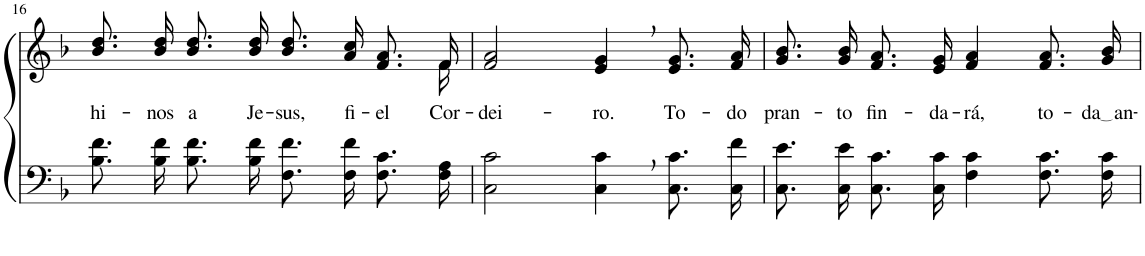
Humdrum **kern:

**kern	**kern	**text
*part2	*part1	*part1
*staff2	*staff1	*staff1
*I"Parte III e IV	*I"Parte I e II	*
!!LO:PB:g=z
*clefF4	*clefG2	*
*Trd2c3	*Trd2c3	*
*k[b-]	*k[b-]	*
*M4/4	*M4/4	*
=16	=16	=16
!	!	!LO:LY:b
*	*^	*
8.B-\ 8.f\L	8.b-\ 8.dd\L	2...ryy	hi-
!	!	!	!LO:LY:b
16B-\ 16f\Jk	16b-\ 16dd\Jk	.	-nos
!	!	!	!LO:LY:b
8.B-\ 8.f\L	8.b-\ 8.dd\L	.	a
!	!	!	!LO:LY:b
16B-\ 16f\Jk	16b-\ 16dd\Jk	.	Je-
!	!	!	!LO:LY:b
8.F\ 8.f\L	8.b-\ 8.dd\L	.	-sus,
!	!	!	!LO:LY:b
16F\ 16f\Jk	16a\ 16cc\Jk	.	fi-
!	!	!	!LO:LY:b
8.F\ 8.c\L	8.f/ 8.a/L	.	-el
!	!	!	!LO:LY:b
16F\ 16A\Jk	16f/Jk	16f\	Cor-
=17	=17	=17	=17
!	!	!	!LO:LY:b
*	*v	*v	*
2C\ 2c\	2f/ 2a/	-dei-
!	!	!LO:LY:b
4C\, 4c\,	4e/, 4g/,	-ro.
!	!	!LO:LY:b
8.C\ 8.c\L	8.e/ 8.g/L	To-
!	!	!LO:LY:b
16C\ 16f\Jk	16f/ 16a/Jk	-do
=18	=18	=18
!	!	!LO:LY:b
8.C\ 8.e\L	8.g/ 8.b-/L	pran-
!	!	!LO:LY:b
16C\ 16e\Jk	16g/ 16b-/Jk	-to
!	!	!LO:LY:b
8.C\ 8.c\L	8.f/ 8.a/L	fin-
!	!	!LO:LY:b
16C\ 16c\Jk	16e/ 16g/Jk	-da-
!	!	!LO:LY:b
4F\ 4c\	4f/ 4a/	-rá,
!	!	!LO:LY:b
8.F\ 8.c\L	8.f/ 8.a/L	to-
!	!	!LO:LY:b
16F\ 16c\Jk	16g/ 16b-/Jk	da an
=	=	=
*-	*-	*-
